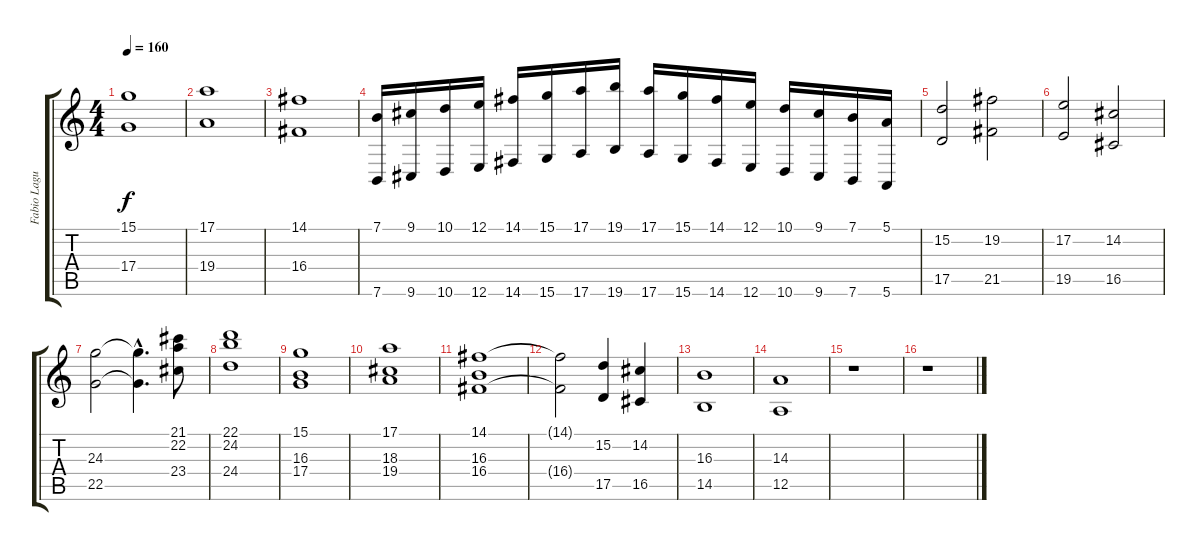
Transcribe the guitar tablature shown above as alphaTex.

\track ("Fabio Laguna" "Fabio Lagu") {instrument stringensemble1}
\staff {score tabs}
\tuning (E4 B3 G3 D3 A2 E2) {hide}
\ts (4 4)
\tempo 160
\clef g2
\ks c
(15.1 17.4).1{dy f} |
(17.1 19.4).1 |
(14.1 16.4).1{volume 16} |
(7.1 7.6).16 (9.1 9.6).16 (10.1 10.6).16 (12.1 12.6).16 (14.1 14.6).16 (15.1 15.6).16 (17.1 17.6).16 (19.1 19.6).16 (17.1 17.6).16 (15.1 15.6).16 (14.1 14.6).16 (12.1 12.6).16 (10.1 10.6).16 (9.1 9.6).16 (7.1 7.6).16 (5.1 5.6).16 |
(15.2 17.5).2 (19.2 21.5).2 |
(17.2 19.5).2 (14.2 16.5).2 |
(24.3 22.5).2 (24.3{hac t} 22.5{hac t}).4{d} (21.1 22.2 23.4).8 |
(22.1 24.2 24.4).1 |
(15.1 16.3 17.4).1 |
(17.1 18.3 19.4).1 |
(14.1 16.3 16.4).1 |
(14.1{t} 16.4{t}).2 (15.2 17.5).4 (14.2 16.5).4 |
(16.3 14.5).1 |
(14.3 12.5).1 |
r.1 |
r.1
